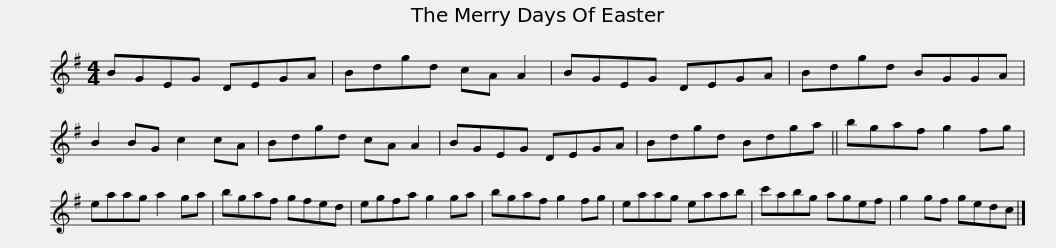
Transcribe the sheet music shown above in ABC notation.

X:1
L:1/8
M:4/4
I:linebreak $
K:G
V:1 treble
V:1
 BGEG DEGA | Bdgd cA A2 | BGEG DEGA | Bdgd BGGA | B2 BG c2 cA | %5
 Bdgd cA A2 |$ BGEG DEGA | Bdgd Bdga || bgaf g2 fg | eaag a2 ga | %10
 bgaf gfed |$ egfa g2 ga | bgaf g2 fg | eaag eaab | c'abg agef | %15
 g2 gf gedc |] %16
